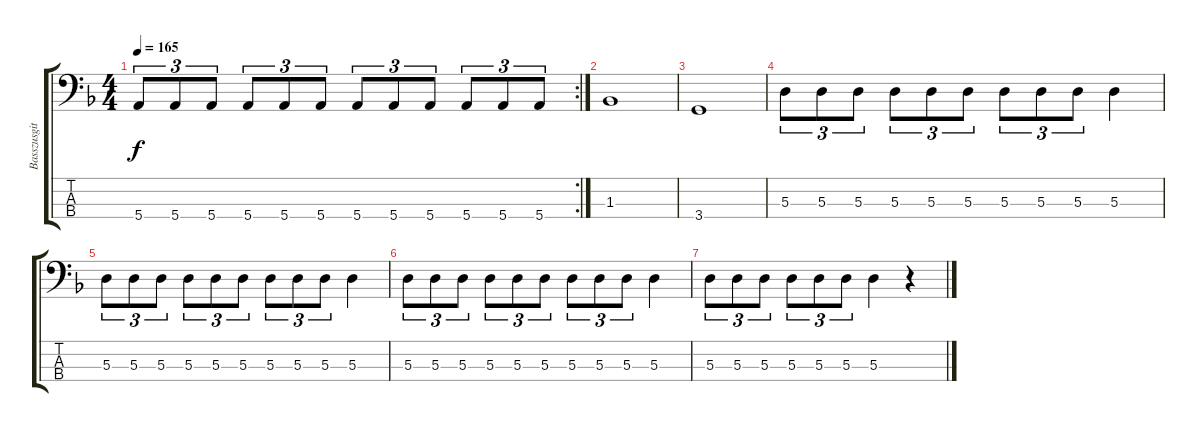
\track ("Basszusgitár (Greg Smith)" "Basszusgit") {instrument electricbassfinger}
\staff {score tabs}
\tuning (G2 D2 A1 E1) {hide}
\rc 2
\ts (4 4)
\tempo 165
\clef f4
\ks f
5.4.8{tu (3 2) dy f} 5.4.8{tu (3 2)} 5.4.8{tu (3 2)} 5.4.8{tu (3 2)} 5.4.8{tu (3 2)} 5.4.8{tu (3 2)} 5.4.8{tu (3 2)} 5.4.8{tu (3 2)} 5.4.8{tu (3 2)} 5.4.8{tu (3 2)} 5.4.8{tu (3 2)} 5.4.8{tu (3 2)} |
1.3.1 |
3.4.1 |
5.3.8{tu (3 2)} 5.3.8{tu (3 2)} 5.3.8{tu (3 2)} 5.3.8{tu (3 2)} 5.3.8{tu (3 2)} 5.3.8{tu (3 2)} 5.3.8{tu (3 2)} 5.3.8{tu (3 2)} 5.3.8{tu (3 2)} 5.3.4 |
5.3.8{tu (3 2)} 5.3.8{tu (3 2)} 5.3.8{tu (3 2)} 5.3.8{tu (3 2)} 5.3.8{tu (3 2)} 5.3.8{tu (3 2)} 5.3.8{tu (3 2)} 5.3.8{tu (3 2)} 5.3.8{tu (3 2)} 5.3.4 |
5.3.8{tu (3 2)} 5.3.8{tu (3 2)} 5.3.8{tu (3 2)} 5.3.8{tu (3 2)} 5.3.8{tu (3 2)} 5.3.8{tu (3 2)} 5.3.8{tu (3 2)} 5.3.8{tu (3 2)} 5.3.8{tu (3 2)} 5.3.4 |
5.3.8{tu (3 2)} 5.3.8{tu (3 2)} 5.3.8{tu (3 2)} 5.3.8{tu (3 2)} 5.3.8{tu (3 2)} 5.3.8{tu (3 2)} 5.3.4 r.4
